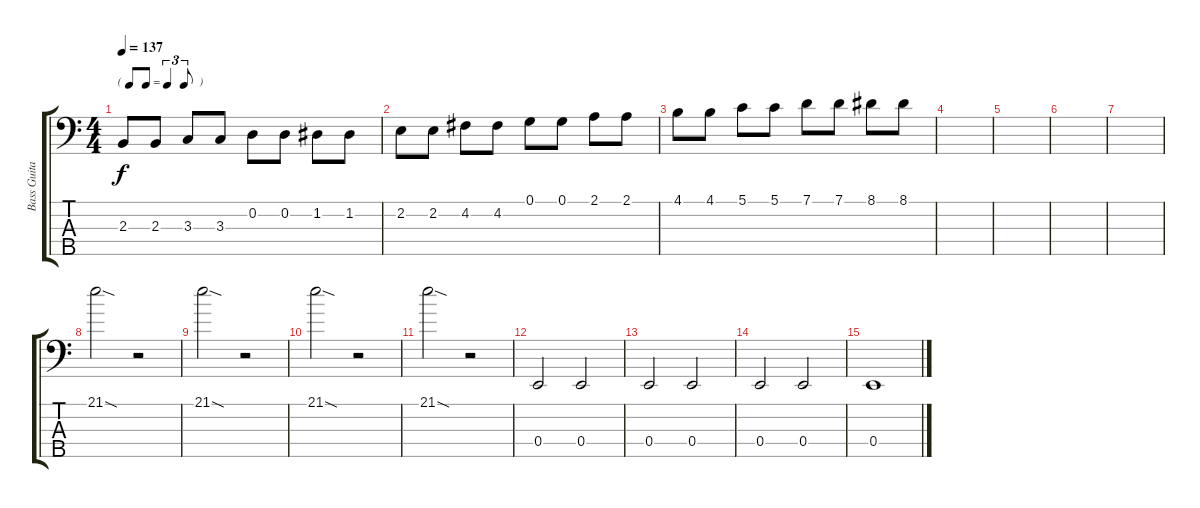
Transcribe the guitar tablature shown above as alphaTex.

\track ("Bass Guitar" "Bass Guita") {instrument electricbassfinger}
\staff {score tabs}
\tuning (G2 D2 A1 E1 B0) {hide}
\ts (4 4)
\tf triplet8th
\tempo 137
\clef f4
\ks c
2.3.8{dy f} 2.3.8 3.3.8 3.3.8 0.2.8 0.2.8 1.2.8 1.2.8 |
2.2.8 2.2.8 4.2.8 4.2.8 0.1.8 0.1.8 2.1.8 2.1.8 |
4.1.8 4.1.8 5.1.8 5.1.8 7.1.8 7.1.8 8.1.8 8.1.8 |
|
|
|
|
21.1{sod}.2 r.2 |
21.1{sod}.2 r.2 |
21.1{sod}.2 r.2 |
21.1{sod}.2 r.2 |
0.4.2 0.4.2 |
0.4.2 0.4.2 |
0.4.2 0.4.2 |
0.4.1
